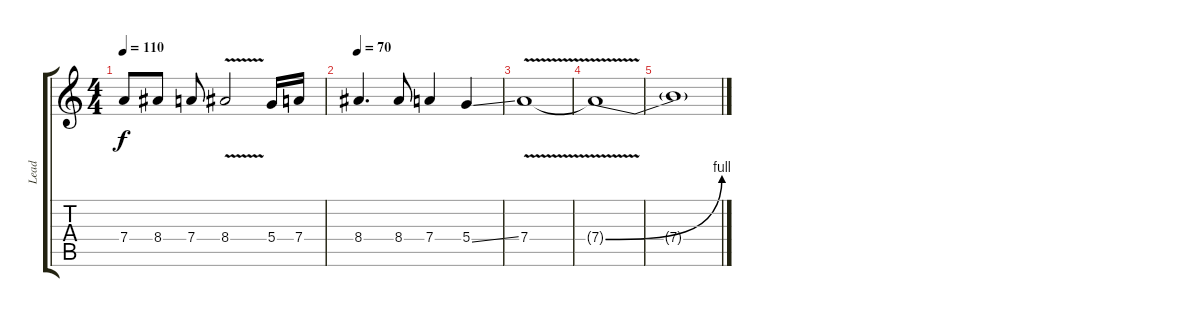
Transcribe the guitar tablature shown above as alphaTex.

\track ("Lead" "Lead") {instrument distortionguitar}
\staff {score tabs}
\tuning (E4 B3 G3 D3 A2 D2) {hide}
\ts (4 4)
\tempo 110
\clef g2
\ks c
7.4.8{dy f} 8.4.8 7.4.8 8.4{v}.2 5.4.16 7.4.16 |
\tempo 70
8.4.4{d} 8.4.8 7.4.4 5.4{ss}.4 |
7.4{v}.1 |
7.4{be (bend 0 0 60 4) t}.1 |
7.4{t}.1
